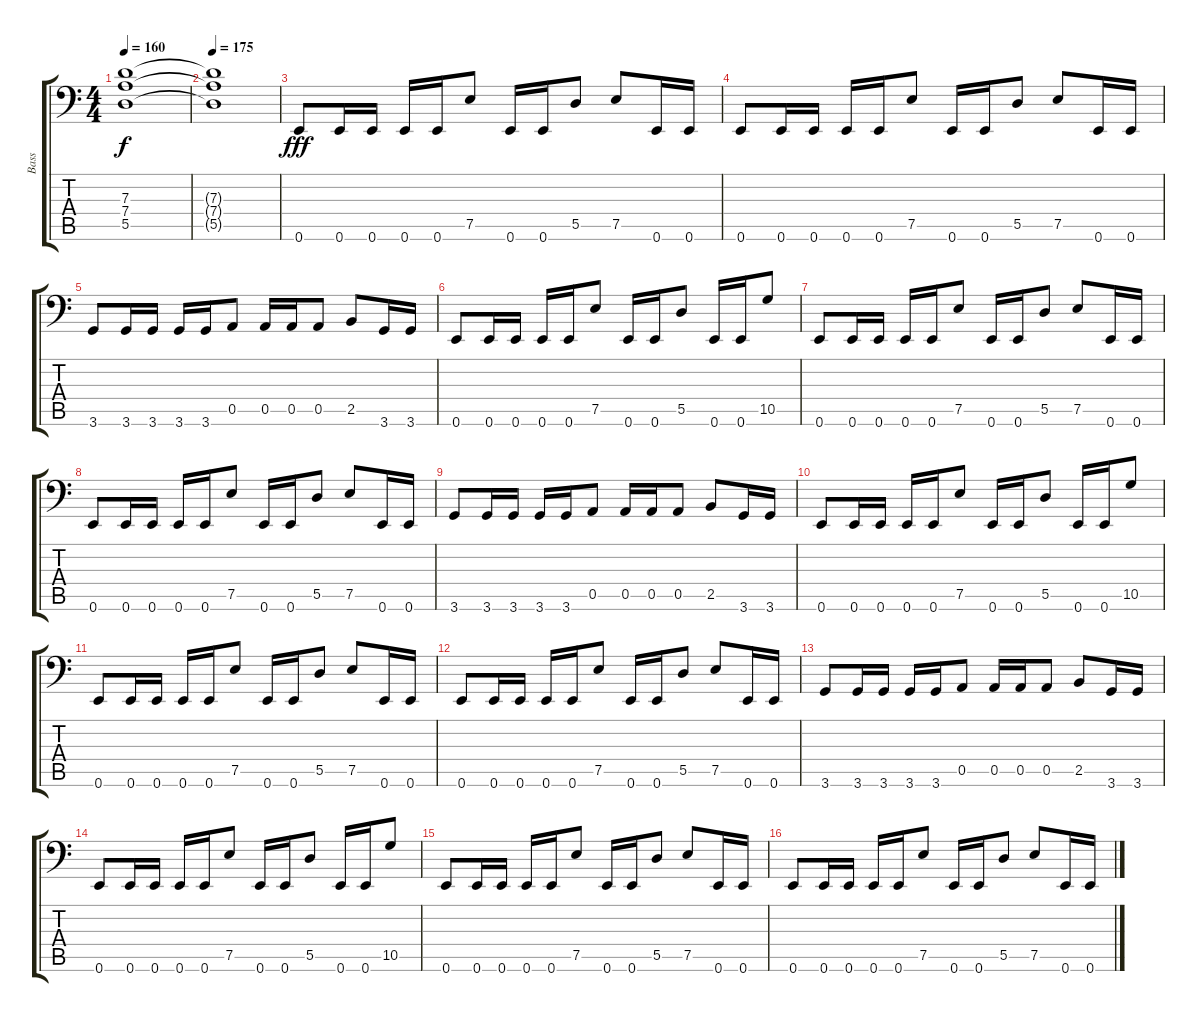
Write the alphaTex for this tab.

\track ("Bass" "Bass") {instrument electricbasspick}
\staff {score tabs}
\tuning (E3 B2 G2 D2 A1 E1) {hide}
\ts (4 4)
\tempo 160
\clef f4
\ks c
(7.3{t} 7.4{t} 5.5{t}).1{dy f} |
\tempo 175
(7.3{t} 7.4{t} 5.5{t}).1 |
0.6.8{dy fff volume 16 instrument electricbasspick} 0.6.16 0.6.16 0.6.16 0.6.16 7.5.8 0.6.16 0.6.16 5.5.8 7.5.8 0.6.16 0.6.16 |
0.6.8 0.6.16 0.6.16 0.6.16 0.6.16 7.5.8 0.6.16 0.6.16 5.5.8 7.5.8 0.6.16 0.6.16 |
3.6.8 3.6.16 3.6.16 3.6.16 3.6.16 0.5.8 0.5.16 0.5.16 0.5.8 2.5.8 3.6.16 3.6.16 |
0.6.8 0.6.16 0.6.16 0.6.16 0.6.16 7.5.8 0.6.16 0.6.16 5.5.8 0.6.16 0.6.16 10.5.8 |
0.6.8{volume 16 instrument electricbasspick} 0.6.16 0.6.16 0.6.16 0.6.16 7.5.8 0.6.16 0.6.16 5.5.8 7.5.8 0.6.16 0.6.16 |
0.6.8 0.6.16 0.6.16 0.6.16 0.6.16 7.5.8 0.6.16 0.6.16 5.5.8 7.5.8 0.6.16 0.6.16 |
3.6.8 3.6.16 3.6.16 3.6.16 3.6.16 0.5.8 0.5.16 0.5.16 0.5.8 2.5.8 3.6.16 3.6.16 |
0.6.8 0.6.16 0.6.16 0.6.16 0.6.16 7.5.8 0.6.16 0.6.16 5.5.8 0.6.16 0.6.16 10.5.8 |
0.6.8{volume 16 instrument electricbasspick} 0.6.16 0.6.16 0.6.16 0.6.16 7.5.8 0.6.16 0.6.16 5.5.8 7.5.8 0.6.16 0.6.16 |
0.6.8 0.6.16 0.6.16 0.6.16 0.6.16 7.5.8 0.6.16 0.6.16 5.5.8 7.5.8 0.6.16 0.6.16 |
3.6.8 3.6.16 3.6.16 3.6.16 3.6.16 0.5.8 0.5.16 0.5.16 0.5.8 2.5.8 3.6.16 3.6.16 |
0.6.8 0.6.16 0.6.16 0.6.16 0.6.16 7.5.8 0.6.16 0.6.16 5.5.8 0.6.16 0.6.16 10.5.8 |
0.6.8{volume 16 instrument electricbasspick} 0.6.16 0.6.16 0.6.16 0.6.16 7.5.8 0.6.16 0.6.16 5.5.8 7.5.8 0.6.16 0.6.16 |
0.6.8 0.6.16 0.6.16 0.6.16 0.6.16 7.5.8 0.6.16 0.6.16 5.5.8 7.5.8 0.6.16 0.6.16
